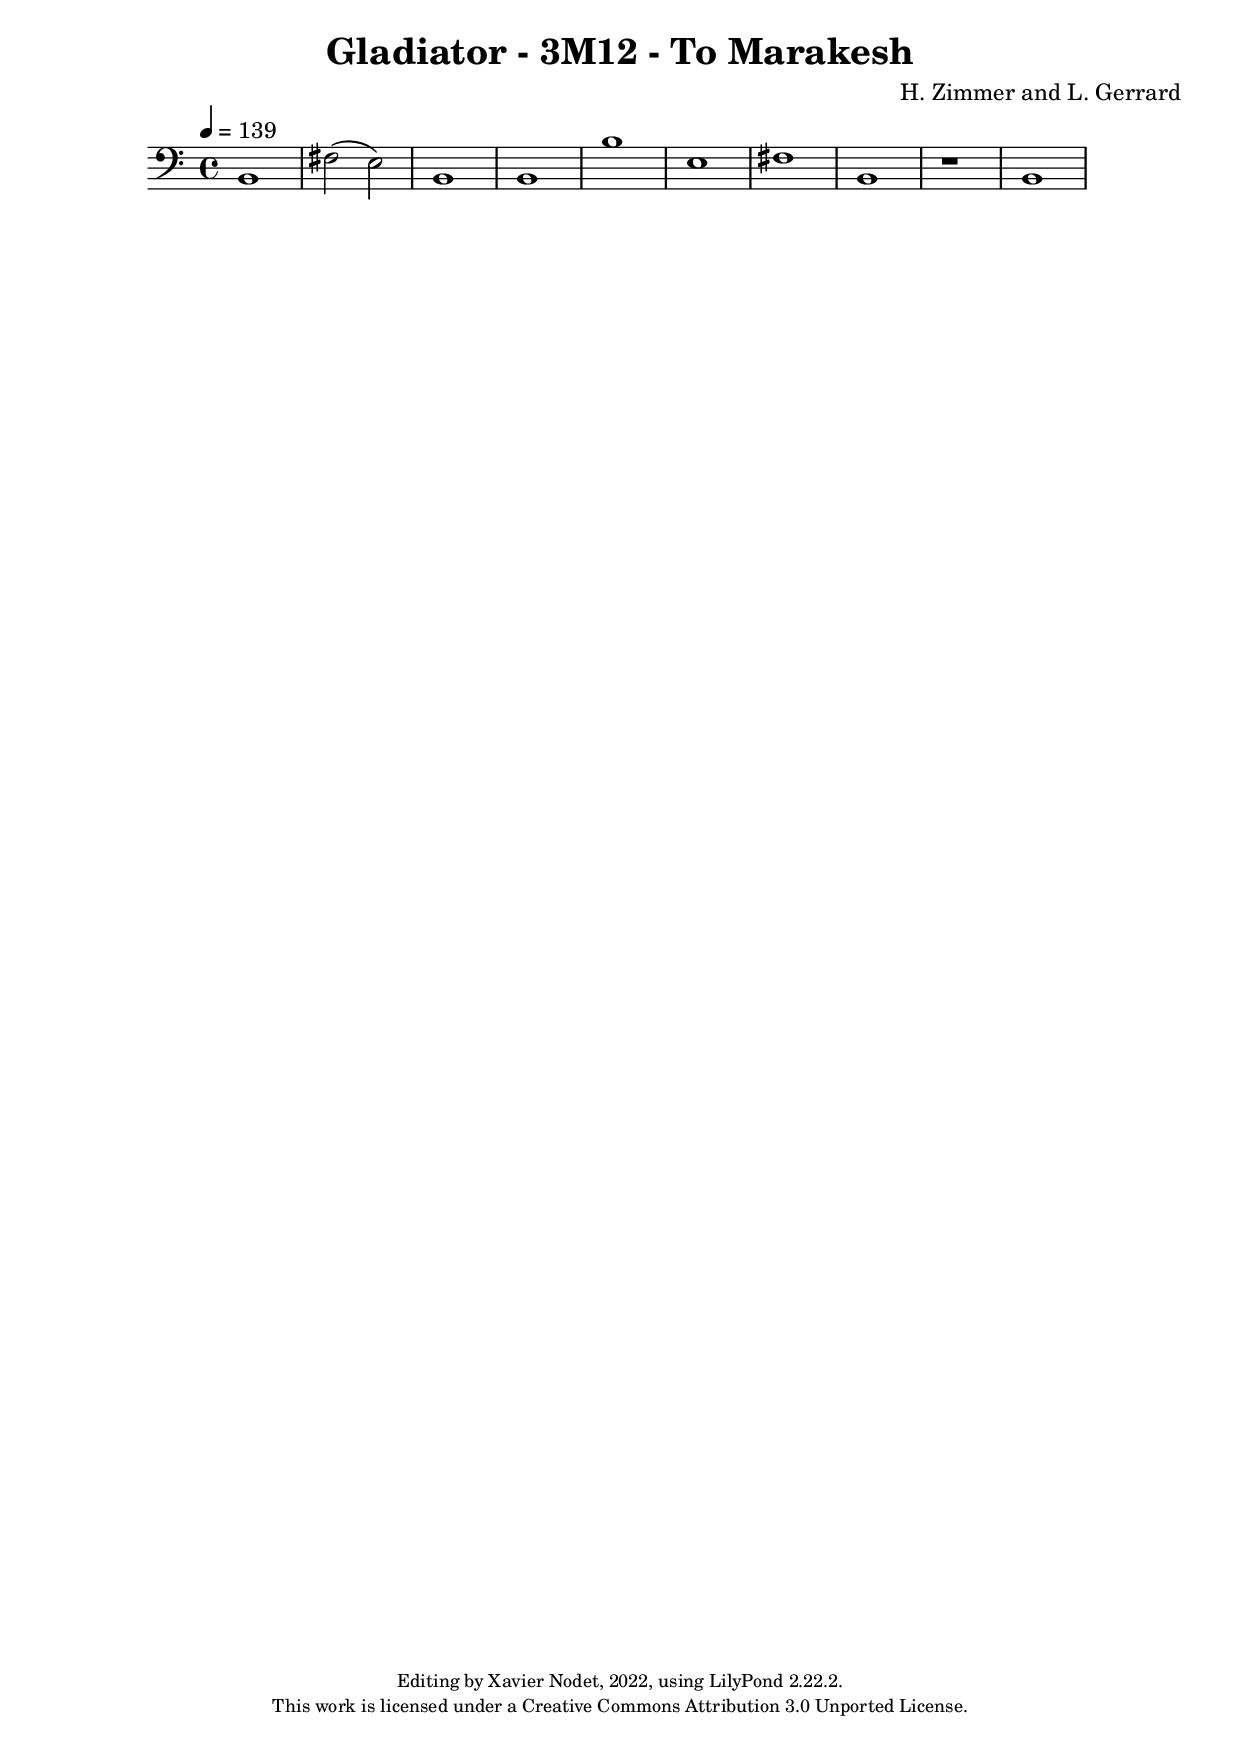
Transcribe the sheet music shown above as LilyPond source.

%
% Gladiator - 3M12 - To Marakesh, p 30
%


\version "2.22.2"

\header {
  title = "Gladiator - 3M12 - To Marakesh"
  composer = "H. Zimmer and L. Gerrard"
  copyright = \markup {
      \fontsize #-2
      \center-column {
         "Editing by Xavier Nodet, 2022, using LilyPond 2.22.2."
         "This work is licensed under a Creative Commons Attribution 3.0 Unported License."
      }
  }
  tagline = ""
}

melody = \relative c {
  \clef bass
  \key c \major
  \time 4/4
  \tempo 4 = 139

  % 1..9
  b1 |

  % 10
  fis'2( e) | b1 |

  % 12..18
  b |

  % 19..23
  b' |

  % 24..28
  e, |

  % 29..34
  fis

  % 35..40
  b,

  % 41..48
  r

  % 49..end
  b

}

\score{
  <<
    \new Voice = "Baritones" {
      \melody
    }
  >>
  \layout { }
  \midi { }
}
